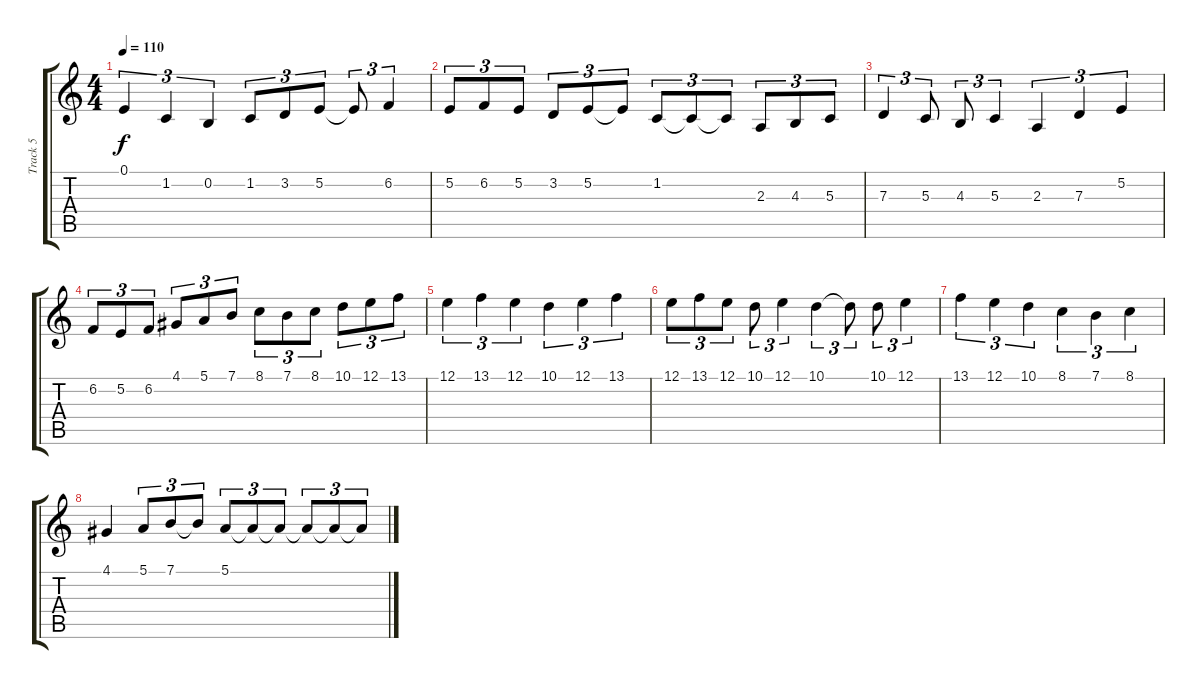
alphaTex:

\track ("Track 5" "Track 5") {instrument acousticgrandpiano}
\staff {score tabs}
\tuning (E4 B3 G3 D3 A2 E2) {hide}
\ts (4 4)
\tempo 110
\clef g2
\ks c
0.1.4{tu (3 2) dy f instrument harpsichord} 1.2.4{tu (3 2)} 0.2.4{tu (3 2)} 1.2.8{tu (3 2)} 3.2.8{tu (3 2)} 5.2.8{tu (3 2)} 5.2{t}.8{tu (3 2)} 6.2.4{tu (3 2)} |
5.2.8{tu (3 2)} 6.2.8{tu (3 2)} 5.2.8{tu (3 2)} 3.2.8{tu (3 2)} 5.2.8{tu (3 2)} 5.2{t}.8{tu (3 2)} 1.2.8{tu (3 2)} 1.2{t}.8{tu (3 2)} 1.2{t}.8{tu (3 2)} 2.3.8{tu (3 2)} 4.3.8{tu (3 2)} 5.3.8{tu (3 2)} |
7.3.4{tu (3 2)} 5.3.8{tu (3 2)} 4.3.8{tu (3 2)} 5.3.4{tu (3 2)} 2.3.4{tu (3 2)} 7.3.4{tu (3 2)} 5.2.4{tu (3 2)} |
6.2.8{tu (3 2)} 5.2.8{tu (3 2)} 6.2.8{tu (3 2)} 4.1.8{tu (3 2)} 5.1.8{tu (3 2)} 7.1.8{tu (3 2)} 8.1.8{tu (3 2)} 7.1.8{tu (3 2)} 8.1.8{tu (3 2)} 10.1.8{tu (3 2)} 12.1.8{tu (3 2)} 13.1.8{tu (3 2)} |
12.1.4{tu (3 2)} 13.1.4{tu (3 2)} 12.1.4{tu (3 2)} 10.1.4{tu (3 2)} 12.1.4{tu (3 2)} 13.1.4{tu (3 2)} |
12.1.8{tu (3 2)} 13.1.8{tu (3 2)} 12.1.8{tu (3 2)} 10.1.8{tu (3 2)} 12.1.4{tu (3 2)} 10.1.4{tu (3 2)} 10.1{t}.8{tu (3 2)} 10.1.8{tu (3 2)} 12.1.4{tu (3 2)} |
13.1.4{tu (3 2)} 12.1.4{tu (3 2)} 10.1.4{tu (3 2)} 8.1.4{tu (3 2)} 7.1.4{tu (3 2)} 8.1.4{tu (3 2)} |
4.1.4 5.1.8{tu (3 2)} 7.1.8{tu (3 2)} 7.1{t}.8{tu (3 2)} 5.1.8{tu (3 2)} 5.1{t}.8{tu (3 2)} 5.1{t}.8{tu (3 2)} 5.1{t}.8{tu (3 2)} 5.1{t}.8{tu (3 2)} 5.1{t}.8{tu (3 2)}
